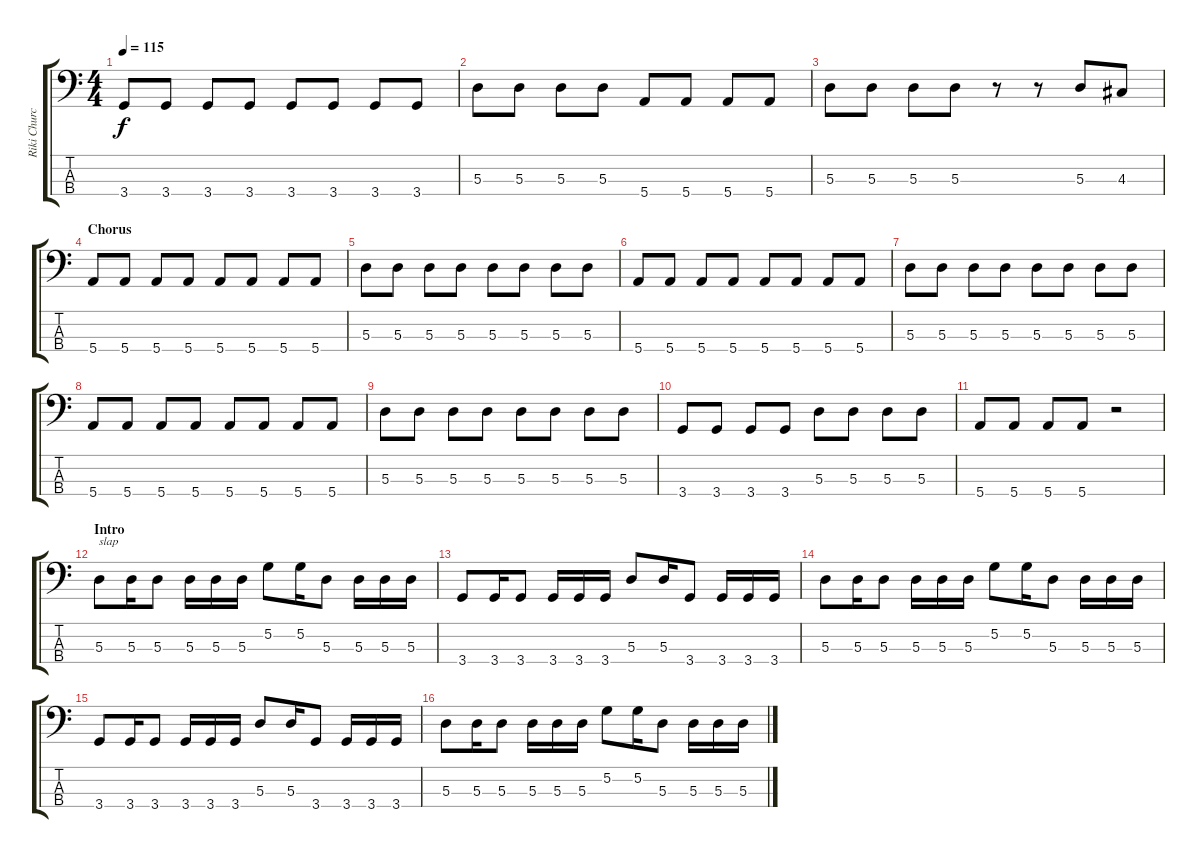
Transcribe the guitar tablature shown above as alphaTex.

\track ("Riki Church" "Riki Churc") {instrument electricbasspick}
\staff {score tabs}
\tuning (G2 D2 A1 E1) {hide}
\ts (4 4)
\tempo 115
\clef f4
\ks c
3.4.8{dy f} 3.4.8 3.4.8 3.4.8 3.4.8 3.4.8 3.4.8 3.4.8 |
5.3.8 5.3.8 5.3.8 5.3.8 5.4.8 5.4.8 5.4.8 5.4.8 |
5.3.8 5.3.8 5.3.8 5.3.8 r.8 r.8 5.3.8 4.3.8 |
\section ("" "Chorus")
5.4.8 5.4.8 5.4.8 5.4.8 5.4.8 5.4.8 5.4.8 5.4.8 |
5.3.8 5.3.8 5.3.8 5.3.8 5.3.8 5.3.8 5.3.8 5.3.8 |
5.4.8 5.4.8 5.4.8 5.4.8 5.4.8 5.4.8 5.4.8 5.4.8 |
5.3.8 5.3.8 5.3.8 5.3.8 5.3.8 5.3.8 5.3.8 5.3.8 |
5.4.8 5.4.8 5.4.8 5.4.8 5.4.8 5.4.8 5.4.8 5.4.8 |
5.3.8 5.3.8 5.3.8 5.3.8 5.3.8 5.3.8 5.3.8 5.3.8 |
3.4.8 3.4.8 3.4.8 3.4.8 5.3.8 5.3.8 5.3.8 5.3.8 |
5.4.8 5.4.8 5.4.8 5.4.8 r.2 |
\section ("" "Intro")
5.3.8{txt "slap" instrument slapbass1} 5.3.16 5.3.8 5.3.16 5.3.16 5.3.16 5.2.8 5.2.16 5.3.8 5.3.16 5.3.16 5.3.16 |
3.4.8 3.4.16 3.4.8 3.4.16 3.4.16 3.4.16 5.3.8 5.3.16 3.4.8 3.4.16 3.4.16 3.4.16 |
5.3.8 5.3.16 5.3.8 5.3.16 5.3.16 5.3.16 5.2.8 5.2.16 5.3.8 5.3.16 5.3.16 5.3.16 |
3.4.8 3.4.16 3.4.8 3.4.16 3.4.16 3.4.16 5.3.8 5.3.16 3.4.8 3.4.16 3.4.16 3.4.16 |
5.3.8{volume 11 instrument electricbasspick} 5.3.16 5.3.8 5.3.16 5.3.16 5.3.16 5.2.8 5.2.16 5.3.8 5.3.16 5.3.16 5.3.16
